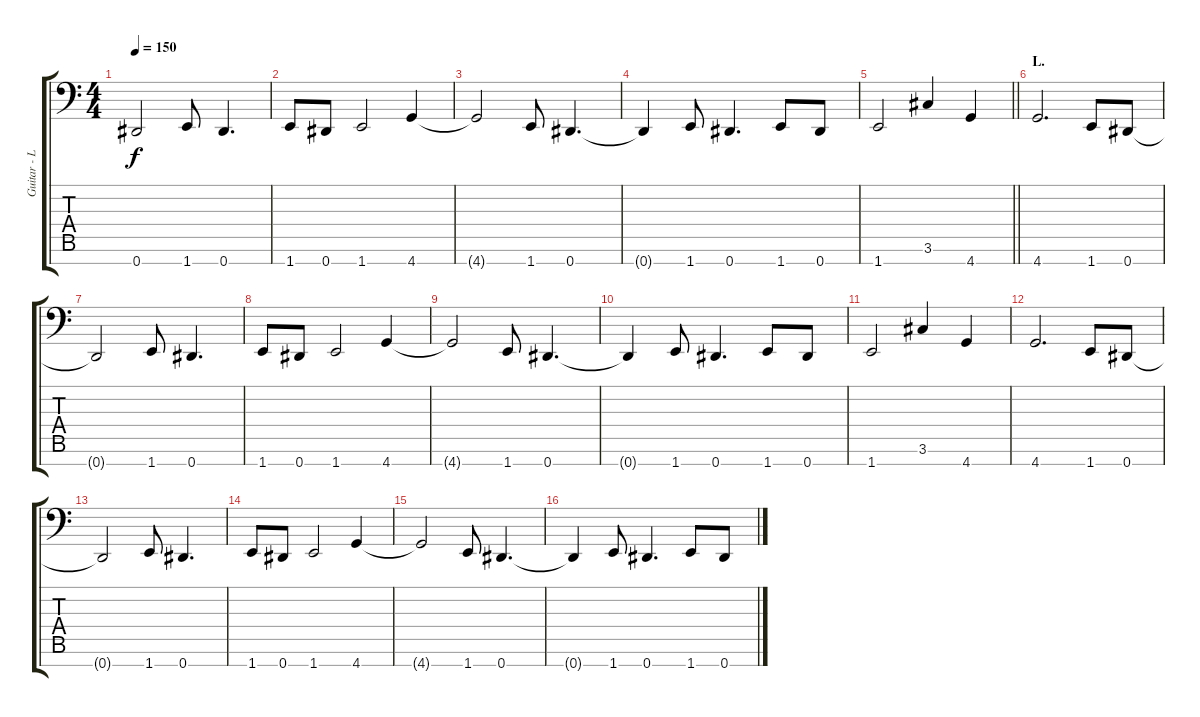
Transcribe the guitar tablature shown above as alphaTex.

\track ("Guitar - Left" "Guitar - L") {instrument distortionguitar}
\staff {score tabs}
\tuning (Eb3 F3 Db3 Ab2 Eb2 Bb1 Eb1) {hide}
\ts (4 4)
\tempo 150
\clef f4
\ks c
0.7{t}.2{dy f} 1.7.8 0.7.4{d} |
1.7.8 0.7.8 1.7.2 4.7.4 |
4.7{t}.2 1.7.8 0.7.4{d} |
0.7{t}.4 1.7.8 0.7.4{d} 1.7.8 0.7.8 |
\barLineRight lightlight
1.7.2 3.6.4 4.7.4 |
\section ("" "L.")
4.7.2{d} 1.7.8 0.7.8 |
0.7{t}.2 1.7.8 0.7.4{d} |
1.7.8 0.7.8 1.7.2 4.7.4 |
4.7{t}.2 1.7.8 0.7.4{d} |
0.7{t}.4 1.7.8 0.7.4{d} 1.7.8 0.7.8 |
1.7.2 3.6.4 4.7.4 |
4.7.2{d} 1.7.8 0.7.8 |
0.7{t}.2 1.7.8 0.7.4{d} |
1.7.8 0.7.8 1.7.2 4.7.4 |
4.7{t}.2 1.7.8 0.7.4{d} |
0.7{t}.4 1.7.8 0.7.4{d} 1.7.8 0.7.8
